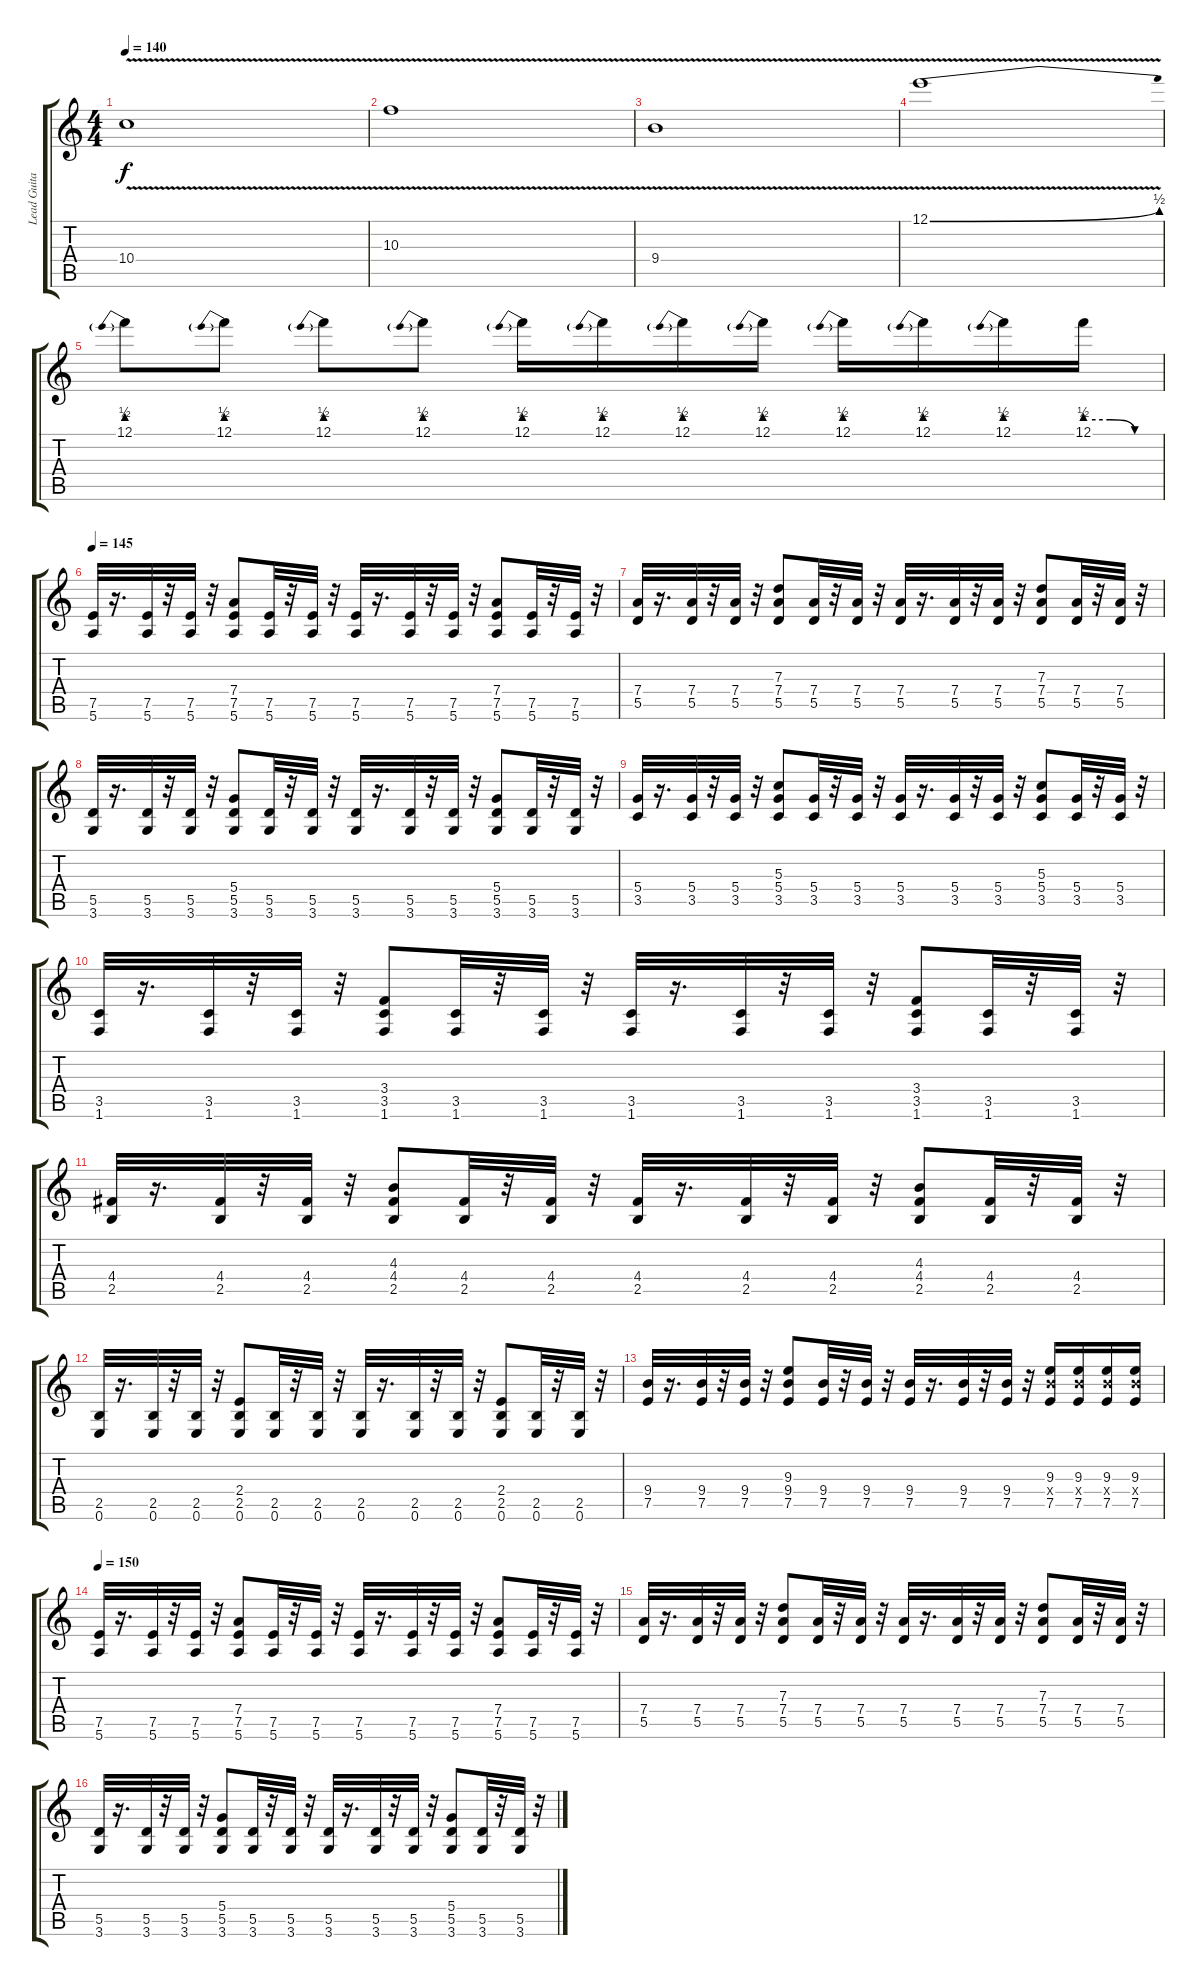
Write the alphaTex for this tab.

\track ("Lead Guitar Distorted" "Lead Guita") {instrument overdrivenguitar}
\staff {score tabs}
\tuning (E4 B3 G3 D3 A2 E2) {hide}
\ts (4 4)
\tempo 140
\clef g2
\ks c
10.4{v}.1{dy f} |
10.3{v}.1 |
9.4{v}.1 |
12.1{be (bend 0 0 60 2) v}.1 |
12.1{be (prebend 0 2 60 2)}.8 12.1{be (prebend 0 2 60 2)}.8 12.1{be (prebend 0 2 60 2)}.8 12.1{be (prebend 0 2 60 2)}.8 12.1{be (prebend 0 2 60 2)}.16 12.1{be (prebend 0 2 60 2)}.16 12.1{be (prebend 0 2 60 2)}.16 12.1{be (prebend 0 2 60 2)}.16 12.1{be (prebend 0 2 60 2)}.16 12.1{be (prebend 0 2 60 2)}.16 12.1{be (prebend 0 2 60 2)}.16 12.1{be (custom 0 2 20 2 40 0 60 0)}.16 |
\tempo 145
(7.5 5.6).32 r.16{d} (7.5 5.6).32 r.32 (7.5 5.6).32 r.32 (7.4 7.5 5.6).8 (7.5 5.6).32 r.32 (7.5 5.6).32 r.32 (7.5 5.6).32 r.16{d} (7.5 5.6).32 r.32 (7.5 5.6).32 r.32 (7.4 7.5 5.6).8 (7.5 5.6).32 r.32 (7.5 5.6).32 r.32 |
(7.4 5.5).32 r.16{d} (7.4 5.5).32 r.32 (7.4 5.5).32 r.32 (7.3 7.4 5.5).8 (7.4 5.5).32 r.32 (7.4 5.5).32 r.32 (7.4 5.5).32 r.16{d} (7.4 5.5).32 r.32 (7.4 5.5).32 r.32 (7.3 7.4 5.5).8 (7.4 5.5).32 r.32 (7.4 5.5).32 r.32 |
(5.5 3.6).32 r.16{d} (5.5 3.6).32 r.32 (5.5 3.6).32 r.32 (5.4 5.5 3.6).8 (5.5 3.6).32 r.32 (5.5 3.6).32 r.32 (5.5 3.6).32 r.16{d} (5.5 3.6).32 r.32 (5.5 3.6).32 r.32 (5.4 5.5 3.6).8 (5.5 3.6).32 r.32 (5.5 3.6).32 r.32 |
(5.4 3.5).32 r.16{d} (5.4 3.5).32 r.32 (5.4 3.5).32 r.32 (5.3 5.4 3.5).8 (5.4 3.5).32 r.32 (5.4 3.5).32 r.32 (5.4 3.5).32 r.16{d} (5.4 3.5).32 r.32 (5.4 3.5).32 r.32 (5.3 5.4 3.5).8 (5.4 3.5).32 r.32 (5.4 3.5).32 r.32 |
(3.5 1.6).32 r.16{d} (3.5 1.6).32 r.32 (3.5 1.6).32 r.32 (3.4 3.5 1.6).8 (3.5 1.6).32 r.32 (3.5 1.6).32 r.32 (3.5 1.6).32 r.16{d} (3.5 1.6).32 r.32 (3.5 1.6).32 r.32 (3.4 3.5 1.6).8 (3.5 1.6).32 r.32 (3.5 1.6).32 r.32 |
(4.4 2.5).32 r.16{d} (4.4 2.5).32 r.32 (4.4 2.5).32 r.32 (4.3 4.4 2.5).8 (4.4 2.5).32 r.32 (4.4 2.5).32 r.32 (4.4 2.5).32 r.16{d} (4.4 2.5).32 r.32 (4.4 2.5).32 r.32 (4.3 4.4 2.5).8 (4.4 2.5).32 r.32 (4.4 2.5).32 r.32 |
(2.5 0.6).32 r.16{d} (2.5 0.6).32 r.32 (2.5 0.6).32 r.32 (2.4 2.5 0.6).8 (2.5 0.6).32 r.32 (2.5 0.6).32 r.32 (2.5 0.6).32 r.16{d} (2.5 0.6).32 r.32 (2.5 0.6).32 r.32 (2.4 2.5 0.6).8 (2.5 0.6).32 r.32 (2.5 0.6).32 r.32 |
(9.4 7.5).32 r.16{d} (9.4 7.5).32 r.32 (9.4 7.5).32 r.32 (9.3 9.4 7.5).8 (9.4 7.5).32 r.32 (9.4 7.5).32 r.32 (9.4 7.5).32 r.16{d} (9.4 7.5).32 r.32 (9.4 7.5).32 r.32 (9.3 9.4{x} 7.5).16 (9.3 9.4{x} 7.5).16 (9.3 9.4{x} 7.5).16 (9.3 9.4{x} 7.5).16 |
\tempo 150
(7.5 5.6).32 r.16{d} (7.5 5.6).32 r.32 (7.5 5.6).32 r.32 (7.4 7.5 5.6).8 (7.5 5.6).32 r.32 (7.5 5.6).32 r.32 (7.5 5.6).32 r.16{d} (7.5 5.6).32 r.32 (7.5 5.6).32 r.32 (7.4 7.5 5.6).8 (7.5 5.6).32 r.32 (7.5 5.6).32 r.32 |
(7.4 5.5).32 r.16{d} (7.4 5.5).32 r.32 (7.4 5.5).32 r.32 (7.3 7.4 5.5).8 (7.4 5.5).32 r.32 (7.4 5.5).32 r.32 (7.4 5.5).32 r.16{d} (7.4 5.5).32 r.32 (7.4 5.5).32 r.32 (7.3 7.4 5.5).8 (7.4 5.5).32 r.32 (7.4 5.5).32 r.32 |
(5.5 3.6).32 r.16{d} (5.5 3.6).32 r.32 (5.5 3.6).32 r.32 (5.4 5.5 3.6).8 (5.5 3.6).32 r.32 (5.5 3.6).32 r.32 (5.5 3.6).32 r.16{d} (5.5 3.6).32 r.32 (5.5 3.6).32 r.32 (5.4 5.5 3.6).8 (5.5 3.6).32 r.32 (5.5 3.6).32 r.32
